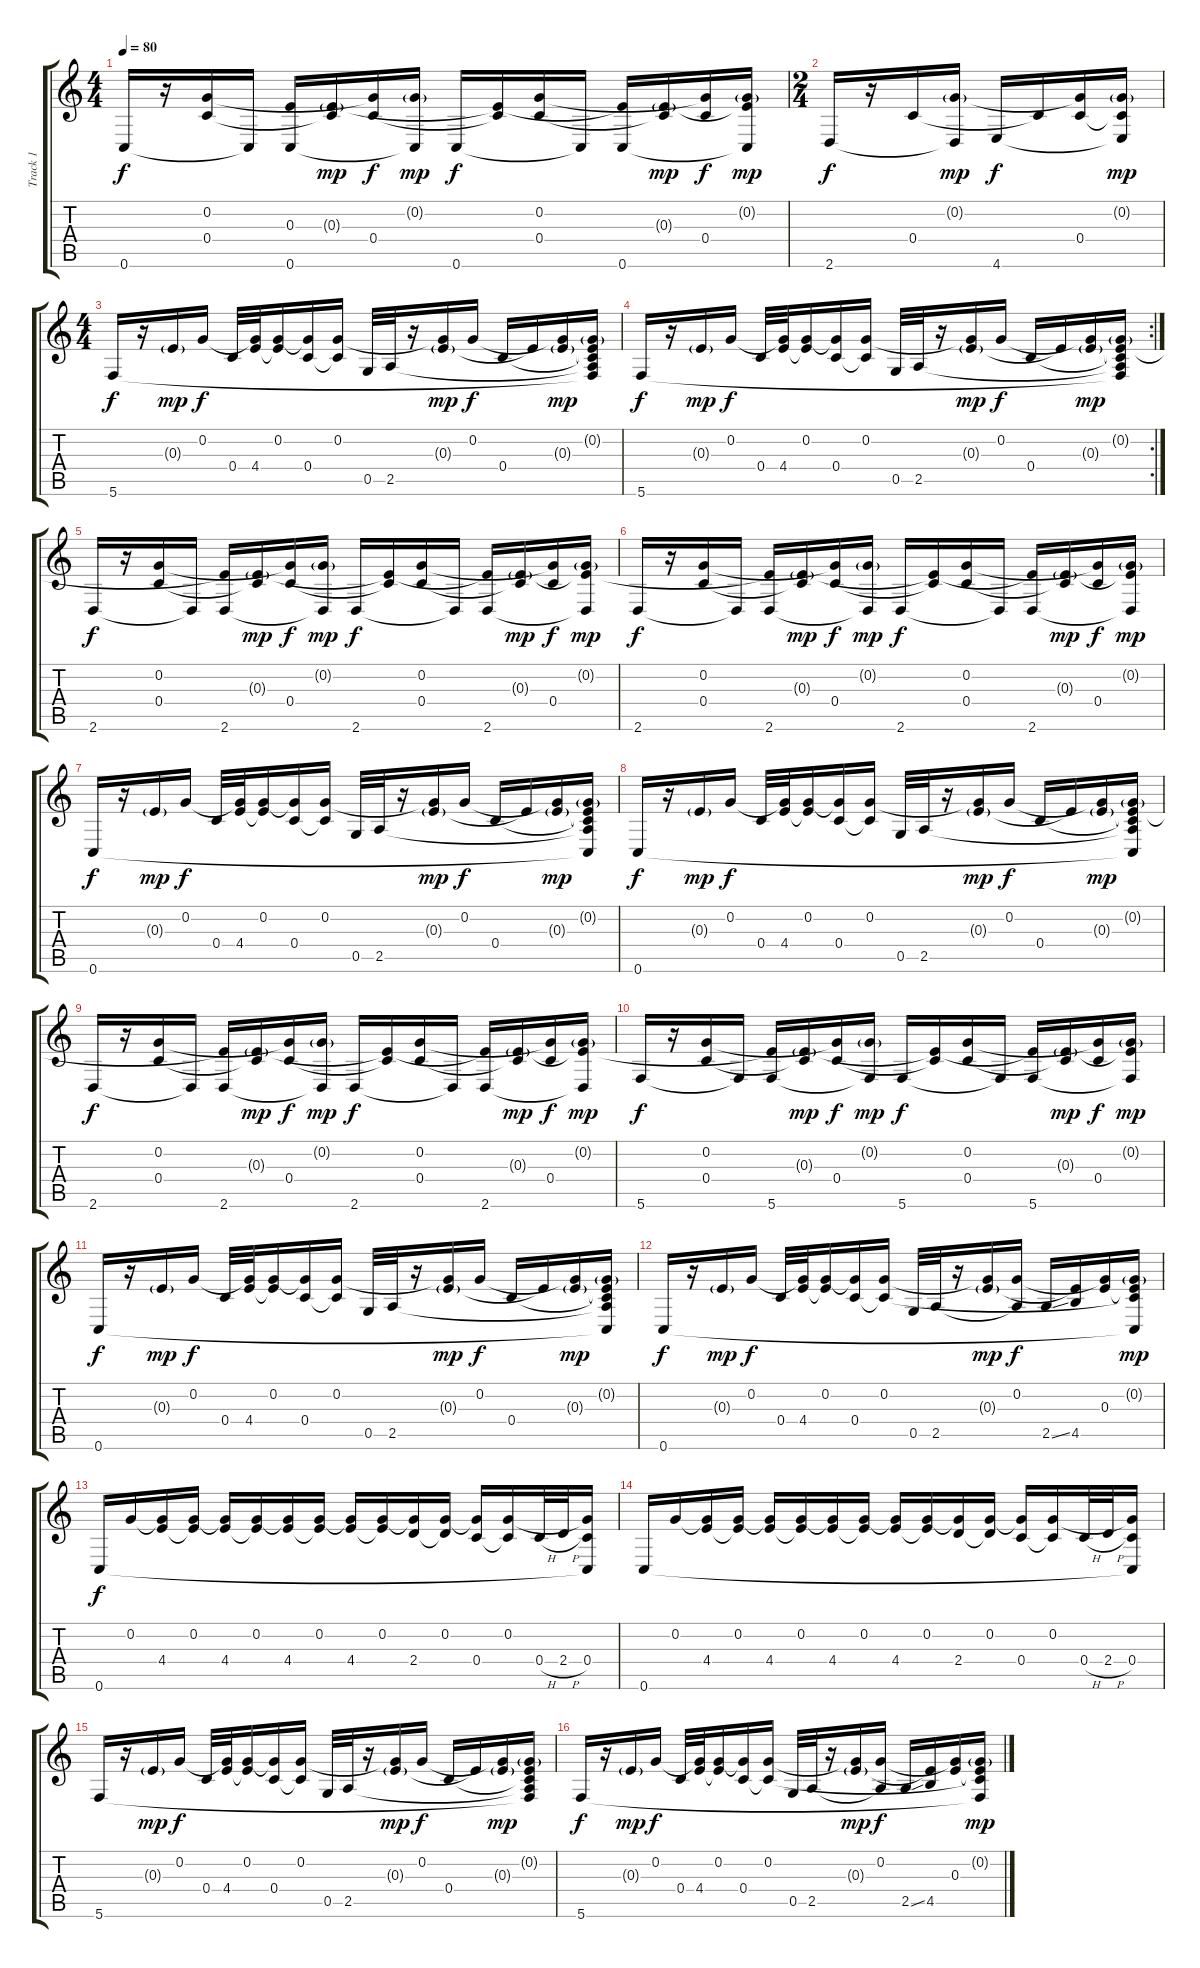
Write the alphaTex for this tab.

\track ("Track 1" "Track 1") {instrument acousticguitarnylon}
\staff {score tabs}
\tuning (C4 G3 E3 C3 G2 C2) {hide}
\ts (4 4)
\tempo 80
\clef g2
\ks c
0.6.16{dy f} r.16 (0.2 0.4).16 0.6{t}.16 (0.3{t} 0.6).16 (0.3{g} 0.4{t}).16{dy mp} (0.2{t} 0.4).16{dy f} (0.2{g} 0.6{t}).16{dy mp} 0.6.16{dy f} (0.3{t} 0.4{t}).16 (0.2 0.4).16 0.6{t}.16 (0.3{t} 0.6).16 (0.3{g} 0.4{t}).16{dy mp} (0.2{t} 0.4).16{dy f} (0.2{g} 0.3{t} 0.6{t}).16{dy mp} |
\ts (2 4)
2.6.16{dy f} r.16 0.4.16 (0.2{g} 2.6{t}).16{dy mp} 4.6.16{dy f} 0.4{t}.16 (0.2{t} 0.4).16 (0.2{g} 0.4{t} 4.6{t}).16{dy mp} |
\ts (4 4)
5.6.16{dy f} r.16 0.3{g}.16{dy mp} 0.2.16{dy f} 0.4.32 (0.2{t} 4.4).32 (0.2 4.4{t}).16 (0.2{t} 0.4).16 (0.2 0.4{t}).16 0.5.32 2.5.32 r.16 (0.2{t} 0.3{g}).16{dy mp} 0.2.16{dy f} 0.4.16 0.3{t}.16 (0.2{t} 0.3{g}).16{dy mp} (0.2{g} 0.3{t} 0.4{t} 2.5{t} 5.6{t}).16 |
\rc 2
5.6.16{dy f} r.16 0.3{g}.16{dy mp} 0.2.16{dy f} 0.4.32 (0.2{t} 4.4).32 (0.2 4.4{t}).16 (0.2{t} 0.4).16 (0.2 0.4{t}).16 0.5.32 2.5.32 r.16 (0.2{t} 0.3{g}).16{dy mp} 0.2.16{dy f} 0.4.16 0.3{t}.16 (0.2{t} 0.3{g}).16{dy mp} (0.2{g} 0.3{t} 0.4{t} 2.5{t} 5.6{t}).16 |
2.6.16{dy f} r.16 (0.2 0.4).16 2.6{t}.16 (0.3{t} 2.6).16 (0.3{g} 0.4{t}).16{dy mp} (0.2{t} 0.4).16{dy f} (0.2{g} 2.6{t}).16{dy mp} 2.6.16{dy f} (0.3{t} 0.4{t}).16 (0.2 0.4).16 2.6{t}.16 (0.3{t} 2.6).16 (0.3{g} 0.4{t}).16{dy mp} (0.2{t} 0.4).16{dy f} (0.2{g} 0.3{t} 2.6{t}).16{dy mp} |
2.6.16{dy f} r.16 (0.2 0.4).16 2.6{t}.16 (0.3{t} 2.6).16 (0.3{g} 0.4{t}).16{dy mp} (0.2{t} 0.4).16{dy f} (0.2{g} 2.6{t}).16{dy mp} 2.6.16{dy f} (0.3{t} 0.4{t}).16 (0.2 0.4).16 2.6{t}.16 (0.3{t} 2.6).16 (0.3{g} 0.4{t}).16{dy mp} (0.2{t} 0.4).16{dy f} (0.2{g} 0.3{t} 2.6{t}).16{dy mp} |
0.6.16{dy f} r.16 0.3{g}.16{dy mp} 0.2.16{dy f} 0.4.32 (0.2{t} 4.4).32 (0.2 4.4{t}).16 (0.2{t} 0.4).16 (0.2 0.4{t}).16 0.5.32 2.5.32 r.16 (0.2{t} 0.3{g}).16{dy mp} 0.2.16{dy f} 0.4.16 0.3{t}.16 (0.2{t} 0.3{g}).16{dy mp} (0.2{g} 0.3{t} 0.4{t} 2.5{t} 0.6{t}).16 |
0.6.16{dy f} r.16 0.3{g}.16{dy mp} 0.2.16{dy f} 0.4.32 (0.2{t} 4.4).32 (0.2 4.4{t}).16 (0.2{t} 0.4).16 (0.2 0.4{t}).16 0.5.32 2.5.32 r.16 (0.2{t} 0.3{g}).16{dy mp} 0.2.16{dy f} 0.4.16 0.3{t}.16 (0.2{t} 0.3{g}).16{dy mp} (0.2{g} 0.3{t} 0.4{t} 2.5{t} 0.6{t}).16 |
2.6.16{dy f} r.16 (0.2 0.4).16 2.6{t}.16 (0.3{t} 2.6).16 (0.3{g} 0.4{t}).16{dy mp} (0.2{t} 0.4).16{dy f} (0.2{g} 2.6{t}).16{dy mp} 2.6.16{dy f} (0.3{t} 0.4{t}).16 (0.2 0.4).16 2.6{t}.16 (0.3{t} 2.6).16 (0.3{g} 0.4{t}).16{dy mp} (0.2{t} 0.4).16{dy f} (0.2{g} 0.3{t} 2.6{t}).16{dy mp} |
5.6.16{dy f} r.16 (0.2 0.4).16 5.6{t}.16 (0.3{t} 5.6).16 (0.3{g} 0.4{t}).16{dy mp} (0.2{t} 0.4).16{dy f} (0.2{g} 5.6{t}).16{dy mp} 5.6.16{dy f} (0.3{t} 0.4{t}).16 (0.2 0.4).16 5.6{t}.16 (0.3{t} 5.6).16 (0.3{g} 0.4{t}).16{dy mp} (0.2{t} 0.4).16{dy f} (0.2{g} 0.3{t} 5.6{t}).16{dy mp} |
0.6.16{dy f} r.16 0.3{g}.16{dy mp} 0.2.16{dy f} 0.4.32 (0.2{t} 4.4).32 (0.2 4.4{t}).16 (0.2{t} 0.4).16 (0.2 0.4{t}).16 0.5.32 2.5.32 r.16 (0.2{t} 0.3{g}).16{dy mp} 0.2.16{dy f} 0.4.16 0.3{t}.16 (0.2{t} 0.3{g}).16{dy mp} (0.2{g} 0.3{t} 0.4{t} 2.5{t} 0.6{t}).16 |
0.6.16{dy f} r.16 0.3{g}.16{dy mp} 0.2.16{dy f} 0.4.32 (0.2{t} 4.4).32 (0.2 4.4{t}).16 (0.2{t} 0.4).16 (0.2 0.4{t}).16 0.5.32 2.5.32 r.16 (0.2{t} 0.3{g}).16{dy mp} (0.2 2.5{t}).16{dy f} 2.5{ss}.16 (0.3{t} 4.5).16 (0.2{t} 0.3).16 (0.2{g} 0.3{t} 0.4{t} 0.6{t}).16{dy mp} |
0.6.16{dy f} 0.2.16 (0.2{t} 4.4).16 (0.2 4.4{t}).16 (0.2{t} 4.4).16 (0.2 4.4{t}).16 (0.2{t} 4.4).16 (0.2 4.4{t}).16 (0.2{t} 4.4).16 (0.2 4.4{t}).16 (0.2{t} 2.4).16 (0.2 2.4{t}).16 (0.2{t} 0.4).16 (0.2 0.4{t}).16 0.4{h}.32 2.4{h}.32 (0.2{t} 0.4 0.6{t}).16 |
0.6.16 0.2.16 (0.2{t} 4.4).16 (0.2 4.4{t}).16 (0.2{t} 4.4).16 (0.2 4.4{t}).16 (0.2{t} 4.4).16 (0.2 4.4{t}).16 (0.2{t} 4.4).16 (0.2 4.4{t}).16 (0.2{t} 2.4).16 (0.2 2.4{t}).16 (0.2{t} 0.4).16 (0.2 0.4{t}).16 0.4{h}.32 2.4{h}.32 (0.2{t} 0.4 0.6{t}).16 |
5.6.16 r.16 0.3{g}.16{dy mp} 0.2.16{dy f} 0.4.32 (0.2{t} 4.4).32 (0.2 4.4{t}).16 (0.2{t} 0.4).16 (0.2 0.4{t}).16 0.5.32 2.5.32 r.16 (0.2{t} 0.3{g}).16{dy mp} 0.2.16{dy f} 0.4.16 0.3{t}.16 (0.2{t} 0.3{g}).16{dy mp} (0.2{g} 0.3{t} 0.4{t} 2.5{t} 5.6{t}).16 |
5.6.16{dy f} r.16 0.3{g}.16{dy mp} 0.2.16{dy f} 0.4.32 (0.2{t} 4.4).32 (0.2 4.4{t}).16 (0.2{t} 0.4).16 (0.2 0.4{t}).16 0.5.32 2.5.32 r.16 (0.2{t} 0.3{g}).16{dy mp} (0.2 2.5{t}).16{dy f} 2.5{ss}.16 (0.3{t} 4.5).16 (0.2{t} 0.3).16 (0.2{g} 0.3{t} 0.4{t} 5.6{t}).16{dy mp}
